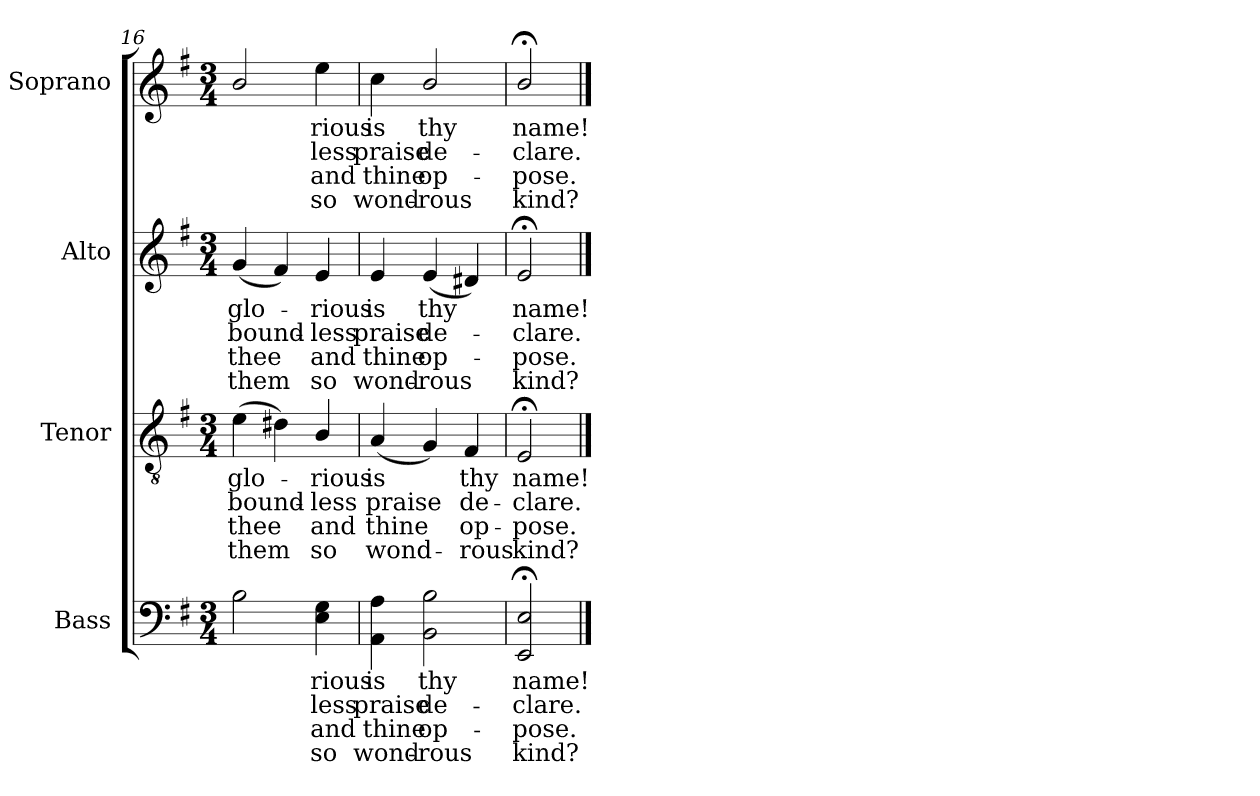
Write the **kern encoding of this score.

**kern	**text	**text	**text	**text	**kern	**text	**text	**text	**text	**kern	**text	**text	**text	**text	**kern	**text	**text	**text	**text
*part4	*part4	*part4	*part4	*part4	*part3	*part3	*part3	*part3	*part3	*part2	*part2	*part2	*part2	*part2	*part1	*part1	*part1	*part1	*part1
*staff4	*staff4	*staff4	*staff4	*staff4	*staff3	*staff3	*staff3	*staff3	*staff3	*staff2	*staff2	*staff2	*staff2	*staff2	*staff1	*staff1	*staff1	*staff1	*staff1
*I"Bass	*	*	*	*	*I"Tenor	*	*	*	*	*I"Alto	*	*	*	*	*I"Soprano	*	*	*	*
*I'B.	*	*	*	*	*I'T.	*	*	*	*	*I'A.	*	*	*	*	*I'S.	*	*	*	*
*clefF4	*	*	*	*	*clefGv2	*	*	*	*	*clefG2	*	*	*	*	*clefG2	*	*	*	*
*	*	*	*	*	*ITrd7c12	*	*	*	*	*	*	*	*	*	*	*	*	*	*
*k[f#]	*	*	*	*	*k[f#]	*	*	*	*	*k[f#]	*	*	*	*	*k[f#]	*	*	*	*
*e:	*	*	*	*	*e:	*	*	*	*	*e:	*	*	*	*	*e:	*	*	*	*
*M3/4	*	*	*	*	*M3/4	*	*	*	*	*M3/4	*	*	*	*	*M3/4	*	*	*	*
=16	=16	=16	=16	=16	=16	=16	=16	=16	=16	=16	=16	=16	=16	=16	=16	=16	=16	=16	=16
!	!	!	!	!	!	!LO:LY:b:color=#000000	!LO:LY:b:color=#000000	!LO:LY:b:color=#000000	!LO:LY:b:color=#000000	!	!	!	!	!	!	!	!	!	!
!	!	!	!	!	!	!	!	!	!	!	!LO:LY:b:color=#000000	!LO:LY:b:color=#000000	!LO:LY:b:color=#000000	!LO:LY:b:color=#000000	!	!	!	!	!
2Bi\	.	.	.	.	(4Ei\	glo-	bound-	thee	them	(4gi/	glo-	bound-	thee	them	2bi/	.	.	.	.
.	.	.	.	.	4D#Xi\)	.	.	.	.	4f#i/)	.	.	.	.	.	.	.	.	.
!	!LO:LY:b:color=#000000	!LO:LY:b:color=#000000	!LO:LY:b:color=#000000	!LO:LY:b:color=#000000	!	!	!	!	!	!	!	!	!	!	!	!	!	!	!
!	!	!	!	!	!	!LO:LY:b:color=#000000	!LO:LY:b:color=#000000	!LO:LY:b:color=#000000	!LO:LY:b:color=#000000	!	!	!	!	!	!	!	!	!	!
!	!	!	!	!	!	!	!	!	!	!	!LO:LY:b:color=#000000	!LO:LY:b:color=#000000	!LO:LY:b:color=#000000	!LO:LY:b:color=#000000	!	!	!	!	!
!	!	!	!	!	!	!	!	!	!	!	!	!	!	!	!	!LO:LY:b:color=#000000	!LO:LY:b:color=#000000	!LO:LY:b:color=#000000	!LO:LY:b:color=#000000
4Ei\ 4Gi	-rious	-less	and	so	4BBi/	-rious	-less	and	so	4ei/	-rious	-less	and	so	4eei\	-rious	-less	and	so
=17	=17	=17	=17	=17	=17	=17	=17	=17	=17	=17	=17	=17	=17	=17	=17	=17	=17	=17	=17
!	!LO:LY:b:color=#000000	!LO:LY:b:color=#000000	!LO:LY:b:color=#000000	!LO:LY:b:color=#000000	!	!	!	!	!	!	!	!	!	!	!	!	!	!	!
!	!	!	!	!	!	!LO:LY:b:color=#000000	!LO:LY:b:color=#000000	!LO:LY:b:color=#000000	!LO:LY:b:color=#000000	!	!	!	!	!	!	!	!	!	!
!	!	!	!	!	!	!	!	!	!	!	!LO:LY:b:color=#000000	!LO:LY:b:color=#000000	!LO:LY:b:color=#000000	!LO:LY:b:color=#000000	!	!	!	!	!
!	!	!	!	!	!	!	!	!	!	!	!	!	!	!	!	!LO:LY:b:color=#000000	!LO:LY:b:color=#000000	!LO:LY:b:color=#000000	!LO:LY:b:color=#000000
4AAi\ 4Ai	is	praise	thine	wond-	(4AAi/	is	praise	thine	wond-	4ei/	is	praise	thine	wond-	4cci\	is	praise	thine	wond-
!	!LO:LY:b:color=#000000	!LO:LY:b:color=#000000	!LO:LY:b:color=#000000	!LO:LY:b:color=#000000	!	!	!	!	!	!	!	!	!	!	!	!	!	!	!
!	!	!	!	!	!	!	!	!	!	!	!LO:LY:b:color=#000000	!LO:LY:b:color=#000000	!LO:LY:b:color=#000000	!LO:LY:b:color=#000000	!	!	!	!	!
!	!	!	!	!	!	!	!	!	!	!	!	!	!	!	!	!LO:LY:b:color=#000000	!LO:LY:b:color=#000000	!LO:LY:b:color=#000000	!LO:LY:b:color=#000000
2BBi\ 2Bi	thy	de-	-op-	-rous	4GGi/)	.	.	.	.	(4ei/	thy	de-	-op-	-rous	2bi/	thy	de-	-op-	-rous
!	!	!	!	!	!	!LO:LY:b:color=#000000	!LO:LY:b:color=#000000	!LO:LY:b:color=#000000	!LO:LY:b:color=#000000	!	!	!	!	!	!	!	!	!	!
.	.	.	.	.	4FF#i/	thy	de-	-op-	-rous	4d#Xi/)	.	.	.	.	.	.	.	.	.
=18	=18	=18	=18	=18	=18	=18	=18	=18	=18	=18	=18	=18	=18	=18	=18	=18	=18	=18	=18
!	!LO:LY:b:color=#000000	!LO:LY:b:color=#000000	!LO:LY:b:color=#000000	!LO:LY:b:color=#000000	!	!	!	!	!	!	!	!	!	!	!	!	!	!	!
!	!	!	!	!	!	!LO:LY:b:color=#000000	!LO:LY:b:color=#000000	!LO:LY:b:color=#000000	!LO:LY:b:color=#000000	!	!	!	!	!	!	!	!	!	!
!	!	!	!	!	!	!	!	!	!	!	!LO:LY:b:color=#000000	!LO:LY:b:color=#000000	!LO:LY:b:color=#000000	!LO:LY:b:color=#000000	!	!	!	!	!
!	!	!	!	!	!	!	!	!	!	!	!	!	!	!	!	!LO:LY:b:color=#000000	!LO:LY:b:color=#000000	!LO:LY:b:color=#000000	!LO:LY:b:color=#000000
2EEi/; 2Ei;	name!	-clare.	pose.	kind?	2EE;i/	name!	-clare.	pose.	kind?	2e;i/	name!	-clare.	pose.	kind?	2b;i/	name!	-clare.	pose.	kind?
==	==	==	==	==	==	==	==	==	==	==	==	==	==	==	==	==	==	==	==
*-	*-	*-	*-	*-	*-	*-	*-	*-	*-	*-	*-	*-	*-	*-	*-	*-	*-	*-	*-
